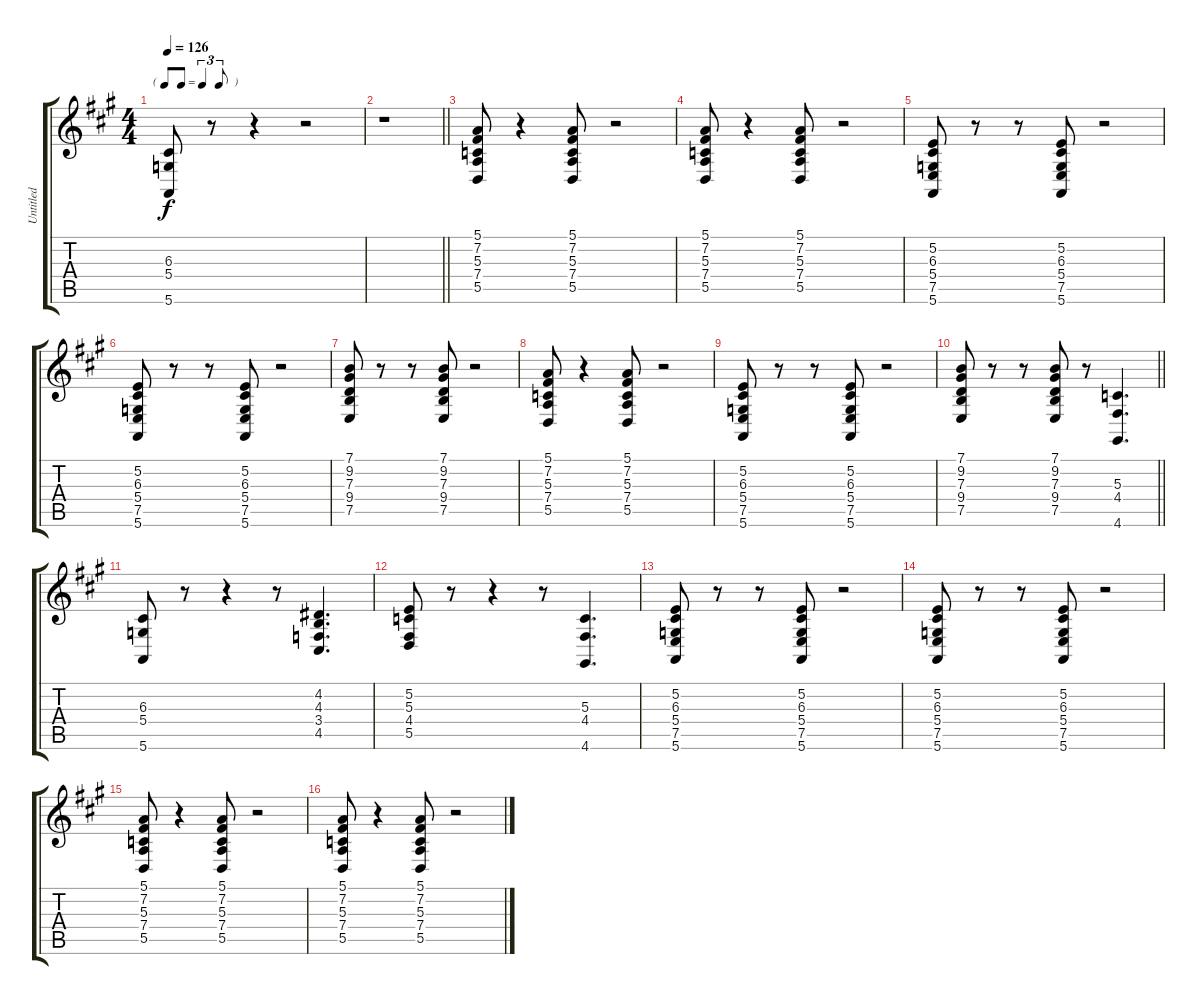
\track ("Untitled" "Untitled") {instrument frenchhorn}
\staff {score tabs}
\tuning (E4 B3 G3 D3 A2 E2) {hide}
\ts (4 4)
\tf triplet8th
\tempo 126
\clef g2
\ks a
(6.3 5.4 5.6).8{dy f} r.8 r.4 r.2 |
\barLineRight lightlight
r.1 |
(5.1 7.2 5.3 7.4 5.5).8 r.4 (5.1 7.2 5.3 7.4 5.5).8 r.2 |
(5.1 7.2 5.3 7.4 5.5).8 r.4 (5.1 7.2 5.3 7.4 5.5).8 r.2 |
(5.2 6.3 5.4 7.5 5.6).8 r.8 r.8 (5.2 6.3 5.4 7.5 5.6).8 r.2 |
(5.2 6.3 5.4 7.5 5.6).8 r.8 r.8 (5.2 6.3 5.4 7.5 5.6).8 r.2 |
(7.1 9.2 7.3 9.4 7.5).8 r.8 r.8 (7.1 9.2 7.3 9.4 7.5).8 r.2 |
(5.1 7.2 5.3 7.4 5.5).8 r.4 (5.1 7.2 5.3 7.4 5.5).8 r.2 |
(5.2 6.3 5.4 7.5 5.6).8 r.8 r.8 (5.2 6.3 5.4 7.5 5.6).8 r.2 |
\barLineRight lightlight
(7.1 9.2 7.3 9.4 7.5).8 r.8 r.8 (7.1 9.2 7.3 9.4 7.5).8 r.8 (5.3 4.4 4.6).4{d} |
(6.3 5.4 5.6).8 r.8 r.4 r.8 (4.2 4.3 3.4 4.5).4{d} |
(5.2 5.3 4.4 5.5).8 r.8 r.4 r.8 (5.3 4.4 4.6).4{d} |
(5.2 6.3 5.4 7.5 5.6).8 r.8 r.8 (5.2 6.3 5.4 7.5 5.6).8 r.2 |
(5.2 6.3 5.4 7.5 5.6).8 r.8 r.8 (5.2 6.3 5.4 7.5 5.6).8 r.2 |
(5.1 7.2 5.3 7.4 5.5).8 r.4 (5.1 7.2 5.3 7.4 5.5).8 r.2 |
(5.1 7.2 5.3 7.4 5.5).8 r.4 (5.1 7.2 5.3 7.4 5.5).8 r.2
